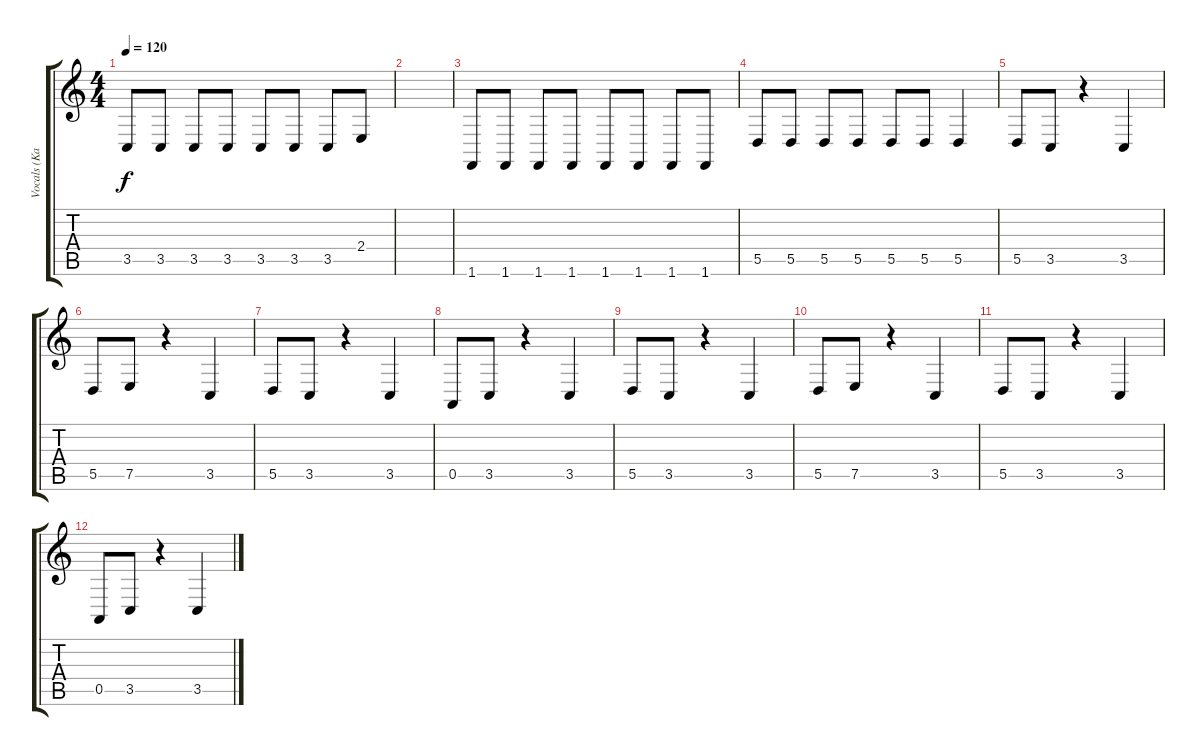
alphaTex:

\track ("Vocals (Kalle)" "Vocals (Ka") {instrument lead1square}
\staff {score tabs}
\tuning (E4 B3 G3 D3 A2 E2) {hide}
\ts (4 4)
\tempo 120
\clef g2
\ks c
3.5.8{dy f} 3.5.8 3.5.8 3.5.8 3.5.8 3.5.8 3.5.8 2.4.8 |
|
1.6.8 1.6.8 1.6.8 1.6.8 1.6.8 1.6.8 1.6.8 1.6.8 |
5.5.8 5.5.8 5.5.8 5.5.8 5.5.8 5.5.8 5.5.4 |
5.5.8 3.5.8 r.4 3.5.4 |
5.5.8 7.5.8 r.4 3.5.4 |
5.5.8 3.5.8 r.4 3.5.4 |
0.5.8 3.5.8 r.4 3.5.4 |
5.5.8 3.5.8 r.4 3.5.4 |
5.5.8 7.5.8 r.4 3.5.4 |
5.5.8 3.5.8 r.4 3.5.4 |
0.5.8 3.5.8 r.4 3.5.4
